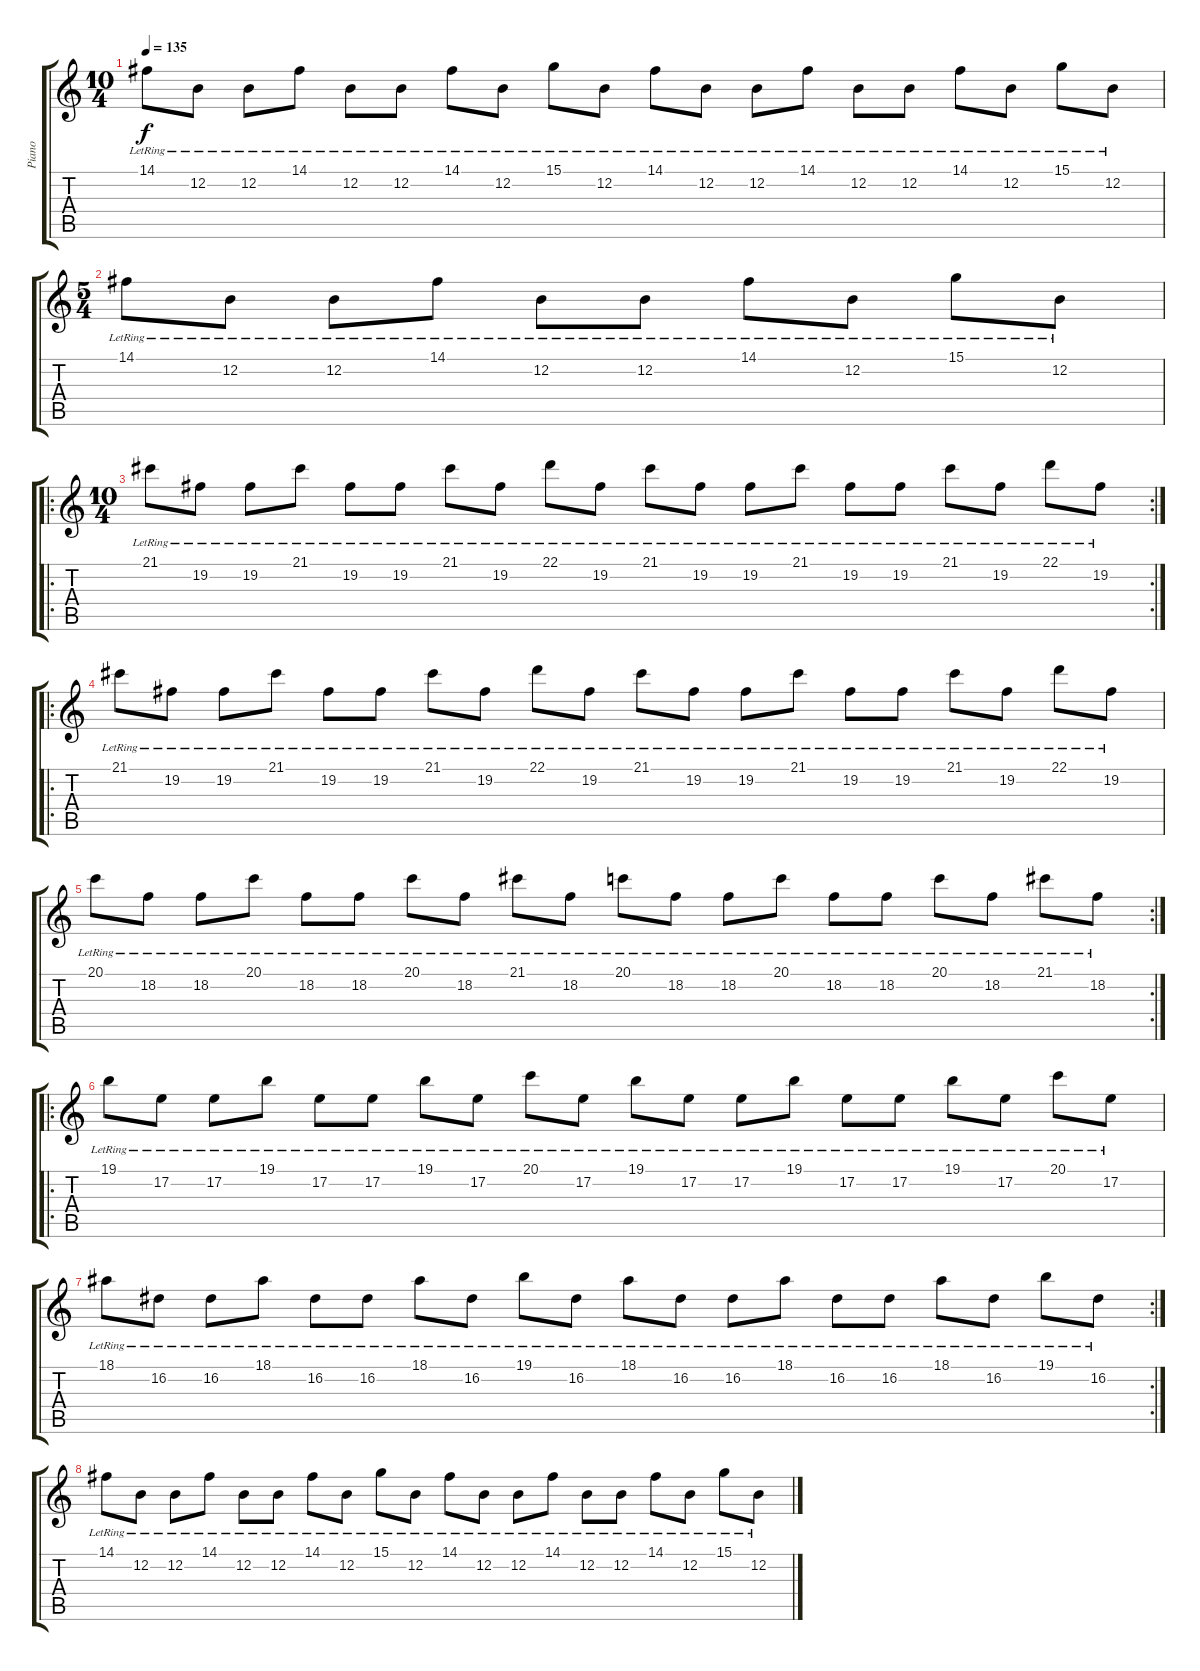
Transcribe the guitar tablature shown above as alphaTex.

\track ("Piano" "Piano") {instrument acousticgrandpiano}
\staff {score tabs}
\tuning (E4 B3 G3 D3 A2 E2) {hide}
\ts (10 4)
\tempo 135
\clef g2
\ks c
14.1{lr}.8{dy f} 12.2{lr}.8 12.2{lr}.8 14.1{lr}.8 12.2{lr}.8 12.2{lr}.8 14.1{lr}.8 12.2{lr}.8 15.1{lr}.8 12.2{lr}.8 14.1{lr}.8 12.2{lr}.8 12.2{lr}.8 14.1{lr}.8 12.2{lr}.8 12.2{lr}.8 14.1{lr}.8 12.2{lr}.8 15.1{lr}.8 12.2{lr}.8 |
\ts (5 4)
14.1{lr}.8 12.2{lr}.8 12.2{lr}.8 14.1{lr}.8 12.2{lr}.8 12.2{lr}.8 14.1{lr}.8 12.2{lr}.8 15.1{lr}.8 12.2{lr}.8 |
\ro
\rc 2
\ts (10 4)
21.1{lr}.8 19.2{lr}.8 19.2{lr}.8 21.1{lr}.8 19.2{lr}.8 19.2{lr}.8 21.1{lr}.8 19.2{lr}.8 22.1{lr}.8 19.2{lr}.8 21.1{lr}.8 19.2{lr}.8 19.2{lr}.8 21.1{lr}.8 19.2{lr}.8 19.2{lr}.8 21.1{lr}.8 19.2{lr}.8 22.1{lr}.8 19.2{lr}.8 |
\ro
21.1{lr}.8 19.2{lr}.8 19.2{lr}.8 21.1{lr}.8 19.2{lr}.8 19.2{lr}.8 21.1{lr}.8 19.2{lr}.8 22.1{lr}.8 19.2{lr}.8 21.1{lr}.8 19.2{lr}.8 19.2{lr}.8 21.1{lr}.8 19.2{lr}.8 19.2{lr}.8 21.1{lr}.8 19.2{lr}.8 22.1{lr}.8 19.2{lr}.8 |
\rc 2
20.1{lr}.8 18.2{lr}.8 18.2{lr}.8 20.1{lr}.8 18.2{lr}.8 18.2{lr}.8 20.1{lr}.8 18.2{lr}.8 21.1{lr}.8 18.2{lr}.8 20.1{lr}.8 18.2{lr}.8 18.2{lr}.8 20.1{lr}.8 18.2{lr}.8 18.2{lr}.8 20.1{lr}.8 18.2{lr}.8 21.1{lr}.8 18.2{lr}.8 |
\ro
19.1{lr}.8 17.2{lr}.8 17.2{lr}.8 19.1{lr}.8 17.2{lr}.8 17.2{lr}.8 19.1{lr}.8 17.2{lr}.8 20.1{lr}.8 17.2{lr}.8 19.1{lr}.8 17.2{lr}.8 17.2{lr}.8 19.1{lr}.8 17.2{lr}.8 17.2{lr}.8 19.1{lr}.8 17.2{lr}.8 20.1{lr}.8 17.2{lr}.8 |
\rc 2
18.1{lr}.8 16.2{lr}.8 16.2{lr}.8 18.1{lr}.8 16.2{lr}.8 16.2{lr}.8 18.1{lr}.8 16.2{lr}.8 19.1{lr}.8 16.2{lr}.8 18.1{lr}.8 16.2{lr}.8 16.2{lr}.8 18.1{lr}.8 16.2{lr}.8 16.2{lr}.8 18.1{lr}.8 16.2{lr}.8 19.1{lr}.8 16.2{lr}.8 |
14.1{lr}.8 12.2{lr}.8 12.2{lr}.8 14.1{lr}.8 12.2{lr}.8 12.2{lr}.8 14.1{lr}.8 12.2{lr}.8 15.1{lr}.8 12.2{lr}.8 14.1{lr}.8 12.2{lr}.8 12.2{lr}.8 14.1{lr}.8 12.2{lr}.8 12.2{lr}.8 14.1{lr}.8 12.2{lr}.8 15.1{lr}.8 12.2{lr}.8
